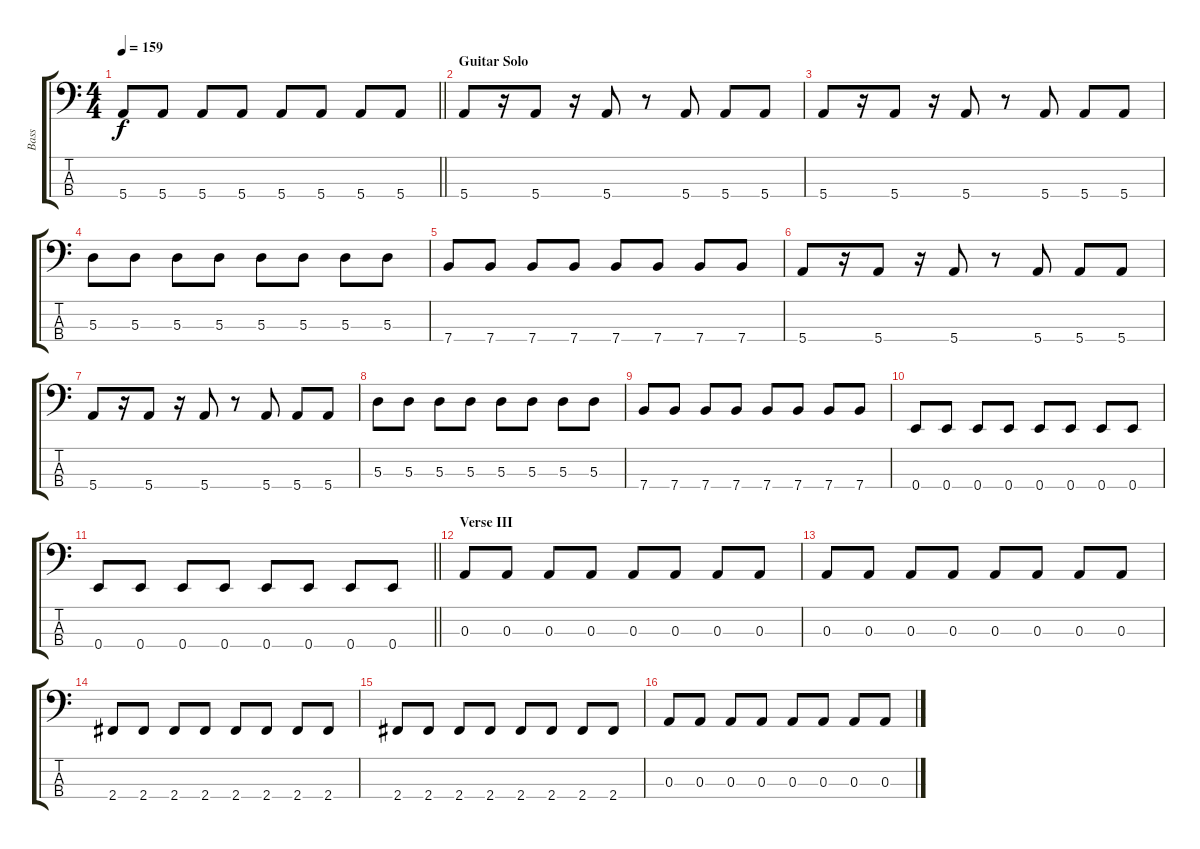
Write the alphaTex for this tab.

\track ("Bass" "Bass") {instrument electricbasspick}
\staff {score tabs}
\tuning (G2 D2 A1 E1) {hide}
\ts (4 4)
\tempo 159
\clef f4
\barLineRight lightlight
\ks c
5.4.8{dy f} 5.4.8 5.4.8 5.4.8 5.4.8 5.4.8 5.4.8 5.4.8 |
\section ("" "Guitar Solo")
5.4.8 r.16 5.4.8 r.16 5.4.8 r.8 5.4.8 5.4.8 5.4.8 |
5.4.8 r.16 5.4.8 r.16 5.4.8 r.8 5.4.8 5.4.8 5.4.8 |
5.3.8 5.3.8 5.3.8 5.3.8 5.3.8 5.3.8 5.3.8 5.3.8 |
7.4.8 7.4.8 7.4.8 7.4.8 7.4.8 7.4.8 7.4.8 7.4.8 |
5.4.8 r.16 5.4.8 r.16 5.4.8 r.8 5.4.8 5.4.8 5.4.8 |
5.4.8 r.16 5.4.8 r.16 5.4.8 r.8 5.4.8 5.4.8 5.4.8 |
5.3.8 5.3.8 5.3.8 5.3.8 5.3.8 5.3.8 5.3.8 5.3.8 |
7.4.8 7.4.8 7.4.8 7.4.8 7.4.8 7.4.8 7.4.8 7.4.8 |
0.4.8 0.4.8 0.4.8 0.4.8 0.4.8 0.4.8 0.4.8 0.4.8 |
\barLineRight lightlight
0.4.8 0.4.8 0.4.8 0.4.8 0.4.8 0.4.8 0.4.8 0.4.8 |
\section ("" "Verse III")
0.3.8 0.3.8 0.3.8 0.3.8 0.3.8 0.3.8 0.3.8 0.3.8 |
0.3.8 0.3.8 0.3.8 0.3.8 0.3.8 0.3.8 0.3.8 0.3.8 |
2.4.8 2.4.8 2.4.8 2.4.8 2.4.8 2.4.8 2.4.8 2.4.8 |
2.4.8 2.4.8 2.4.8 2.4.8 2.4.8 2.4.8 2.4.8 2.4.8 |
0.3.8 0.3.8 0.3.8 0.3.8 0.3.8 0.3.8 0.3.8 0.3.8
